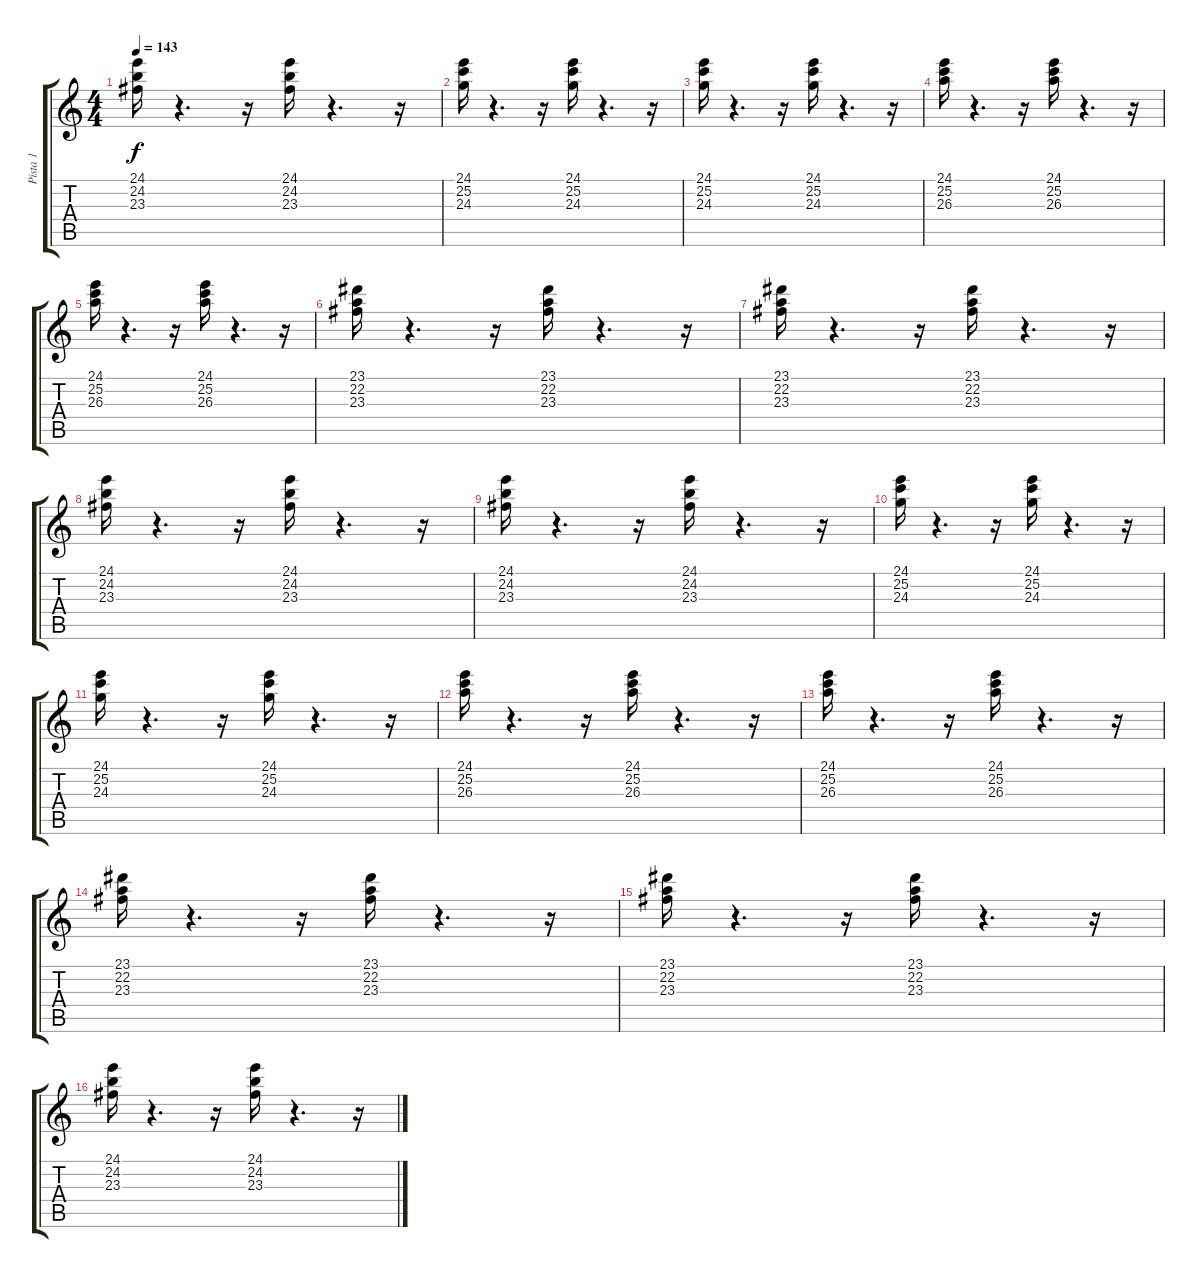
\track ("Pista 1" "Pista 1") {instrument rockorgan}
\staff {score tabs}
\tuning (E4 B3 G3 D3 A2 E2) {hide}
\ts (4 4)
\tempo 143
\clef g2
\ks c
(24.1 24.2 23.3).16{dy f} r.4{d} r.16 (24.1 24.2 23.3).16 r.4{d} r.16 |
(24.1 25.2 24.3).16 r.4{d} r.16 (24.1 25.2 24.3).16 r.4{d} r.16 |
(24.1 25.2 24.3).16 r.4{d} r.16 (24.1 25.2 24.3).16 r.4{d} r.16 |
(24.1 25.2 26.3).16 r.4{d} r.16 (24.1 25.2 26.3).16 r.4{d} r.16 |
(24.1 25.2 26.3).16 r.4{d} r.16 (24.1 25.2 26.3).16 r.4{d} r.16 |
(23.1 22.2 23.3).16 r.4{d} r.16 (23.1 22.2 23.3).16 r.4{d} r.16 |
(23.1 22.2 23.3).16 r.4{d} r.16 (23.1 22.2 23.3).16 r.4{d} r.16 |
(24.1 24.2 23.3).16 r.4{d} r.16 (24.1 24.2 23.3).16 r.4{d} r.16 |
(24.1 24.2 23.3).16 r.4{d} r.16 (24.1 24.2 23.3).16 r.4{d} r.16 |
(24.1 25.2 24.3).16 r.4{d} r.16 (24.1 25.2 24.3).16 r.4{d} r.16 |
(24.1 25.2 24.3).16 r.4{d} r.16 (24.1 25.2 24.3).16 r.4{d} r.16 |
(24.1 25.2 26.3).16 r.4{d} r.16 (24.1 25.2 26.3).16 r.4{d} r.16 |
(24.1 25.2 26.3).16 r.4{d} r.16 (24.1 25.2 26.3).16 r.4{d} r.16 |
(23.1 22.2 23.3).16 r.4{d} r.16 (23.1 22.2 23.3).16 r.4{d} r.16 |
(23.1 22.2 23.3).16 r.4{d} r.16 (23.1 22.2 23.3).16 r.4{d} r.16 |
(24.1 24.2 23.3).16 r.4{d} r.16 (24.1 24.2 23.3).16 r.4{d} r.16
